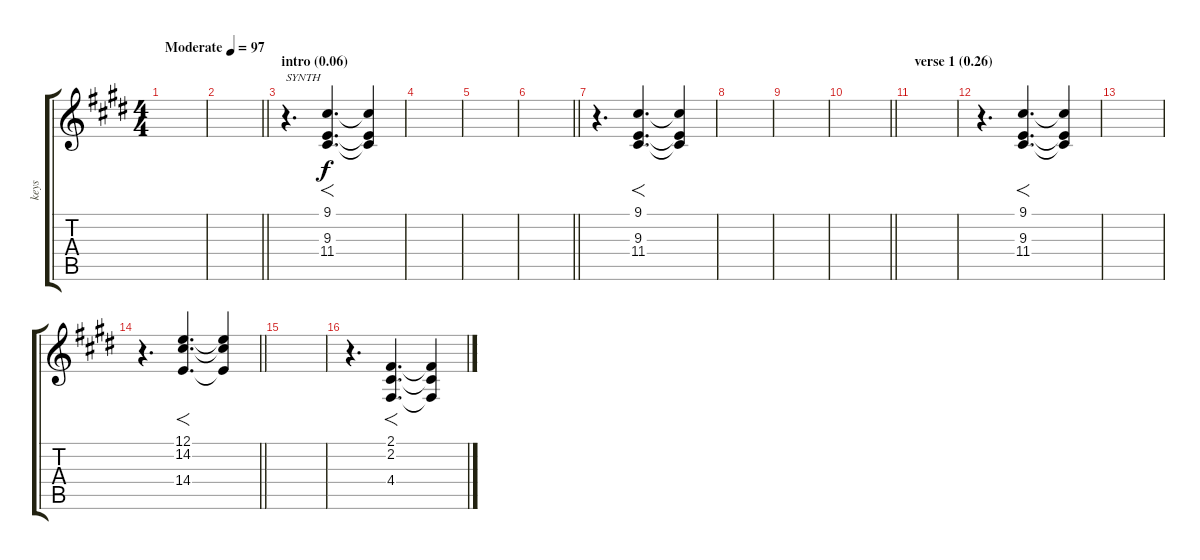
\track ("keys" "keys") {instrument stringensemble1}
\staff {score tabs}
\tuning (E4 B3 G3 D3 A2 E2) {hide}
\ts (4 4)
\tempo (97 "Moderate")
\clef g2
\ks e
|
\barLineRight lightlight
|
\section ("" "intro (0.06)")
r.4{d txt "SYNTH" instrument pad4choir} (9.1 9.3 11.4).4{f d} (9.1{t} 9.3{t} 11.4{t}).4 |
|
|
\barLineRight lightlight
|
r.4{d} (9.1 9.3 11.4).4{f d} (9.1{t} 9.3{t} 11.4{t}).4 |
|
|
\barLineRight lightlight
|
\section ("" "verse 1 (0.26)")
|
r.4{d} (9.1 9.3 11.4).4{f d} (9.1{t} 9.3{t} 11.4{t}).4 |
|
\barLineRight lightlight
r.4{d} (12.1 14.2 14.4).4{f d} (12.1{t} 14.2{t} 14.4{t}).4 |
|
r.4{d} (2.1 2.2 4.4).4{f d} (2.1{t} 2.2{t} 4.4{t}).4
